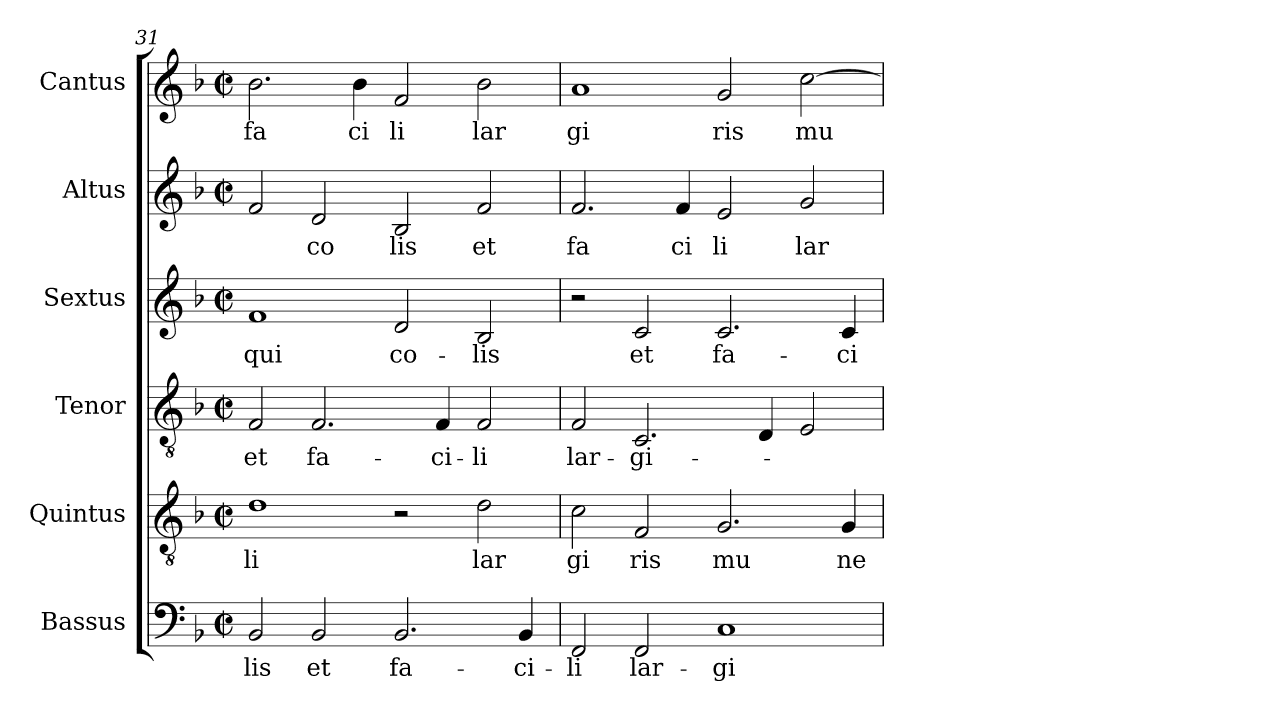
**kern	**text	**kern	**text	**kern	**text	**kern	**text	**kern	**text	**kern	**text
*part6	*part6	*part5	*part5	*part4	*part4	*part3	*part3	*part2	*part2	*part1	*part1
*staff6	*staff6	*staff5	*staff5	*staff4	*staff4	*staff3	*staff3	*staff2	*staff2	*staff1	*staff1
*I"Bassus	*	*I"Quintus	*	*I"Tenor	*	*I"Sextus	*	*I"Altus	*	*I"Cantus	*
*clefF4	*	*clefGv2	*	*clefGv2	*	*clefG2	*	*clefG2	*	*clefG2	*
*k[b-]	*	*k[b-]	*	*k[b-]	*	*k[b-]	*	*k[b-]	*	*k[b-]	*
*F:	*	*F:	*	*F:	*	*F:	*	*F:	*	*F:	*
*M2/2	*	*M2/2	*	*M2/2	*	*M2/2	*	*M2/2	*	*M2/2	*
*met(c|)	*	*met(c|)	*	*met(c|)	*	*met(c|)	*	*met(c|)	*	*met(c|)	*
=31	=31	=31	=31	=31	=31	=31	=31	=31	=31	=31	=31
!	!LO:LY:b:cj	!	!LO:LY:b:cj	!	!LO:LY:b:cj	!	!LO:LY:b:cj	!	!	!	!LO:LY:b:cj
2BB-/	-lis	1d	li	2F/	et	1f	qui	2f/	.	2.b-\	fa
!	!LO:LY:b:cj	!	!	!	!LO:LY:b:cj	!	!	!	!LO:LY:b:cj	!	!
2BB-/	et	.	.	2.F/	fa-	.	.	2d/	co	.	.
!	!	!	!	!	!	!	!	!	!	!	!LO:LY:b:cj
.	.	.	.	.	.	.	.	.	.	4b-\	ci
!	!LO:LY:b:cj	!	!	!	!	!	!LO:LY:b:cj	!	!LO:LY:b:cj	!	!LO:LY:b:cj
2.BB-/	fa-	2r	.	.	.	2d/	co-	2B-/	lis	2f/	li
!	!	!	!	!	!LO:LY:b:cj	!	!	!	!	!	!
.	.	.	.	4F/	-ci-	.	.	.	.	.	.
!	!	!	!LO:LY:b:cj	!	!LO:LY:b:cj	!	!LO:LY:b:cj	!	!LO:LY:b:cj	!	!LO:LY:b:cj
.	.	2d\	lar	2F/	-li	2B-/	-lis	2f/	et	2b-\	lar
!	!LO:LY:b:cj	!	!	!	!	!	!	!	!	!	!
4BB-/	-ci-	.	.	.	.	.	.	.	.	.	.
=32	=32	=32	=32	=32	=32	=32	=32	=32	=32	=32	=32
!	!LO:LY:b:cj	!	!LO:LY:b:cj	!	!LO:LY:b:cj	!	!	!	!LO:LY:b:cj	!	!LO:LY:b:cj
2FF/	-li	2c\	gi	2F/	lar-	2r	.	2.f/	fa	1a	gi
!	!LO:LY:b:cj	!	!LO:LY:b:cj	!	!LO:LY:b:cj	!	!LO:LY:b:cj	!	!	!	!
2FF/	lar-	2F/	ris	2.C/	-gi-	2c/	et	.	.	.	.
!	!	!	!	!	!	!	!	!	!LO:LY:b:cj	!	!
.	.	.	.	.	.	.	.	4f/	ci	.	.
!	!LO:LY:b:cj	!	!LO:LY:b:cj	!	!	!	!LO:LY:b:cj	!	!LO:LY:b:cj	!	!LO:LY:b:cj
1C	-gi-	2.G/	mu	.	.	2.c/	fa-	2e/	li	2g/	ris
.	.	.	.	4D/	.	.	.	.	.	.	.
!	!	!	!	!	!	!	!	!	!LO:LY:b:cj	!	!LO:LY:b
.	.	.	.	2E/	.	.	.	2g/	lar	[<2cc\	mu
!	!	!	!LO:LY:b:cj	!	!	!	!LO:LY:b:cj	!	!	!	!
.	.	4G/	ne	.	.	4c/	-ci-	.	.	.	.
=	=	=	=	=	=	=	=	=	=	=	=
*-	*-	*-	*-	*-	*-	*-	*-	*-	*-	*-	*-
